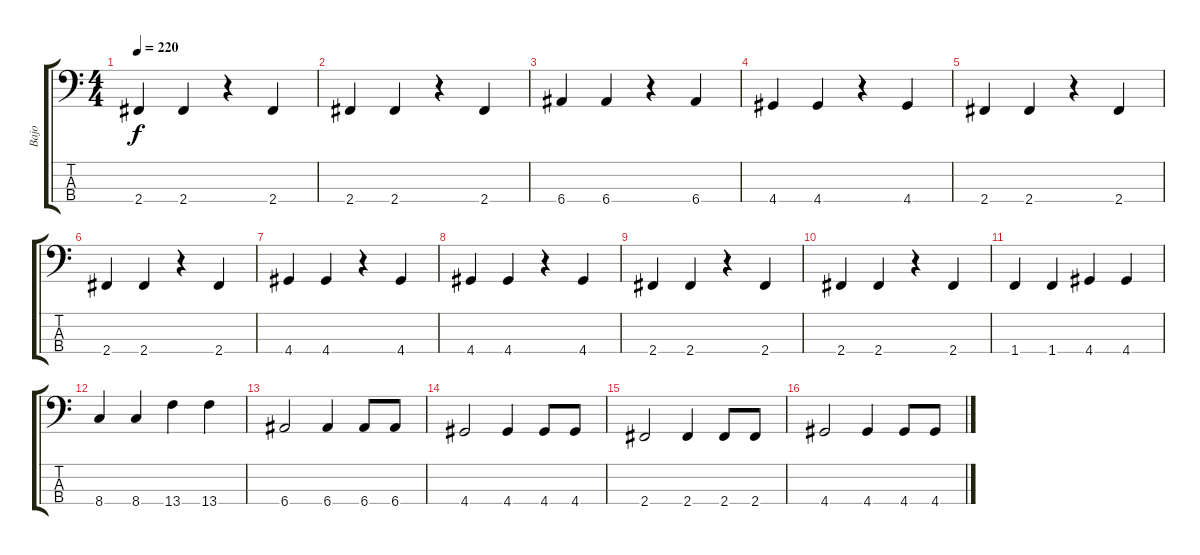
\track ("Bajo" "Bajo") {instrument electricbassfinger}
\staff {score tabs}
\tuning (G2 D2 A1 E1) {hide}
\ts (4 4)
\tempo 220
\clef f4
\ks c
2.4.4{dy f} 2.4.4 r.4 2.4.4 |
2.4.4 2.4.4 r.4 2.4.4 |
6.4.4 6.4.4 r.4 6.4.4 |
4.4.4 4.4.4 r.4 4.4.4 |
2.4.4 2.4.4 r.4 2.4.4 |
2.4.4 2.4.4 r.4 2.4.4 |
4.4.4 4.4.4 r.4 4.4.4 |
4.4.4 4.4.4 r.4 4.4.4 |
2.4.4 2.4.4 r.4 2.4.4 |
2.4.4 2.4.4 r.4 2.4.4 |
1.4.4 1.4.4 4.4.4 4.4.4 |
8.4.4 8.4.4 13.4.4 13.4.4 |
6.4.2 6.4.4 6.4.8 6.4.8 |
4.4.2 4.4.4 4.4.8 4.4.8 |
2.4.2 2.4.4 2.4.8 2.4.8 |
4.4.2 4.4.4 4.4.8 4.4.8
